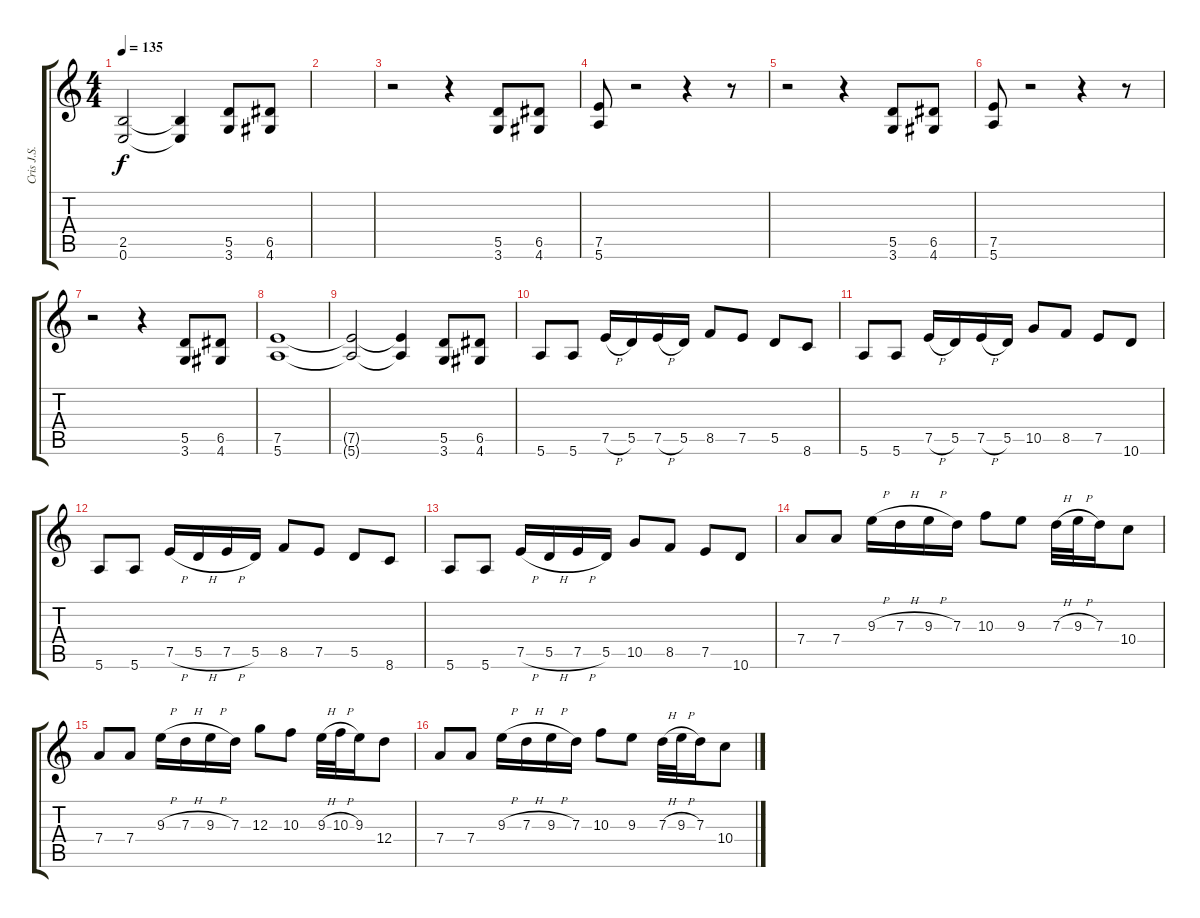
\track ("Cris J.S. Frederiksen " "Cris J.S. ") {instrument distortionguitar}
\staff {score tabs}
\tuning (E4 B3 G3 D3 A2 E2) {hide}
\ts (4 4)
\tempo 135
\clef g2
\ks c
(2.5{t} 0.6{t}).2{dy f} (2.5{t} 0.6{t}).4 (5.5 3.6).8 (6.5 4.6).8 |
|
r.2 r.4 (5.5 3.6).8 (6.5 4.6).8 |
(7.5 5.6).8 r.2 r.4 r.8 |
r.2 r.4 (5.5 3.6).8 (6.5 4.6).8 |
(7.5 5.6).8 r.2 r.4 r.8 |
r.2 r.4 (5.5 3.6).8 (6.5 4.6).8 |
(7.5 5.6).1 |
(7.5{t} 5.6{t}).2 (7.5{t} 5.6{t}).4 (5.5 3.6).8 (6.5 4.6).8 |
5.6.8 5.6.8 7.5{h}.16 5.5.16 7.5{h}.16 5.5.16 8.5.8 7.5.8 5.5.8 8.6.8 |
5.6.8 5.6.8 7.5{h}.16 5.5.16 7.5{h}.16 5.5.16 10.5.8 8.5.8 7.5.8 10.6.8 |
5.6.8 5.6.8 7.5{h}.16 5.5{h}.16 7.5{h}.16 5.5.16 8.5.8 7.5.8 5.5.8 8.6.8 |
5.6.8 5.6.8 7.5{h}.16 5.5{h}.16 7.5{h}.16 5.5.16 10.5.8 8.5.8 7.5.8 10.6.8 |
7.4.8 7.4.8 9.3{h}.16 7.3{h}.16 9.3{h}.16 7.3.16 10.3.8 9.3.8 7.3{h}.32 9.3{h}.32 7.3.16 10.4.8 |
7.4.8 7.4.8 9.3{h}.16 7.3{h}.16 9.3{h}.16 7.3.16 12.3.8 10.3.8 9.3{h}.32 10.3{h}.32 9.3.16 12.4.8 |
7.4.8 7.4.8 9.3{h}.16 7.3{h}.16 9.3{h}.16 7.3.16 10.3.8 9.3.8 7.3{h}.32 9.3{h}.32 7.3.16 10.4.8
